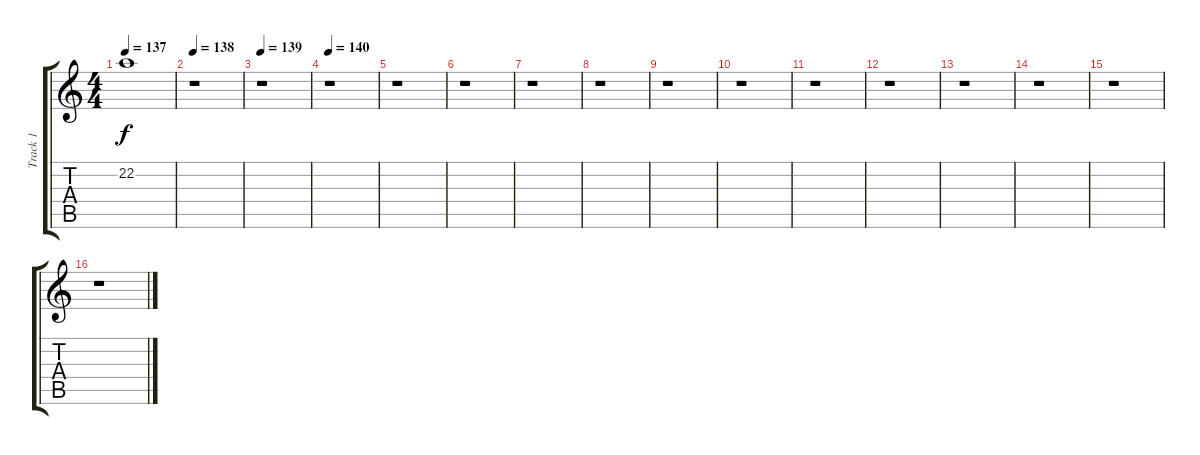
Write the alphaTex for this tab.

\track ("Track 1" "Track 1") {instrument acousticgrandpiano}
\staff {score tabs}
\tuning (E4 B3 G3 D3 A2 E2) {hide}
\ts (4 4)
\tempo 137
\clef g2
\ks c
22.2{t}.1{dy f} |
\tempo 138
r.1 |
\tempo 139
r.1 |
\tempo 140
r.1 |
r.1 |
r.1 |
r.1 |
r.1 |
r.1 |
r.1 |
r.1 |
r.1 |
r.1 |
r.1 |
r.1 |
r.1
